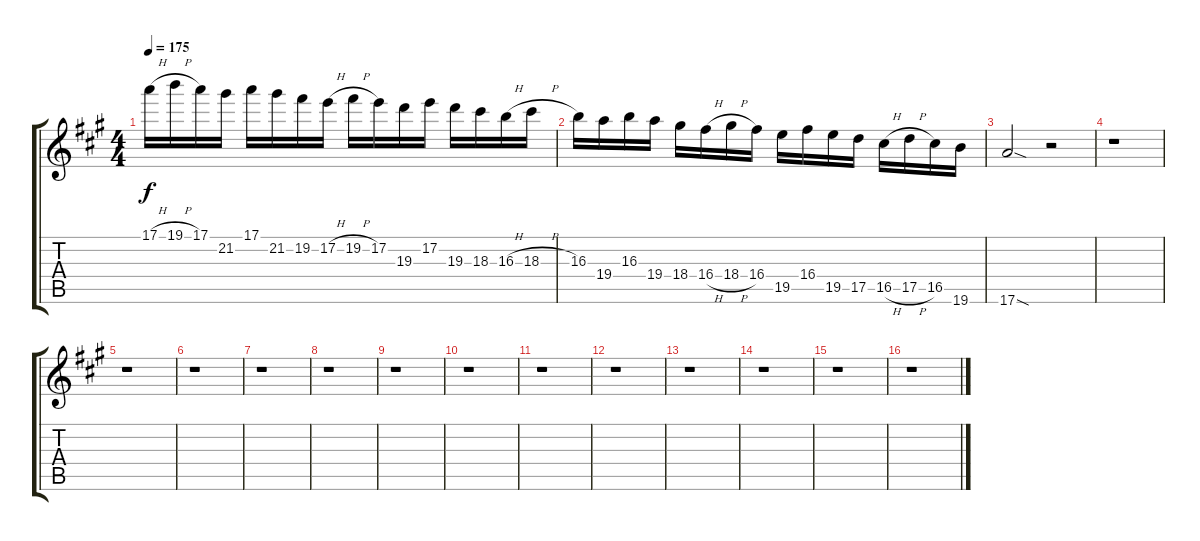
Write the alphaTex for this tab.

\track "" {instrument distortionguitar}
\staff {score tabs}
\tuning (E4 B3 G3 D3 A2 E2) {hide}
\ts (4 4)
\tempo 175
\clef g2
\ks a
17.1{h}.16{dy f} 19.1{h}.16 17.1.16 21.2.16 17.1.16 21.2.16 19.2.16 17.2{h}.16 19.2{h}.16 17.2.16 19.3.16 17.2.16 19.3.16 18.3.16 16.3{h}.16 18.3{h}.16 |
16.3.16 19.4.16 16.3.16 19.4.16 18.4.16 16.4{h}.16 18.4{h}.16 16.4.16 19.5.16 16.4.16 19.5.16 17.5.16 16.5{h}.16 17.5{h}.16 16.5.16 19.6.16 |
17.6{sod}.2 r.2 |
r.1 |
r.1 |
r.1 |
r.1 |
r.1 |
r.1 |
r.1 |
r.1 |
r.1 |
r.1 |
r.1 |
r.1 |
r.1
